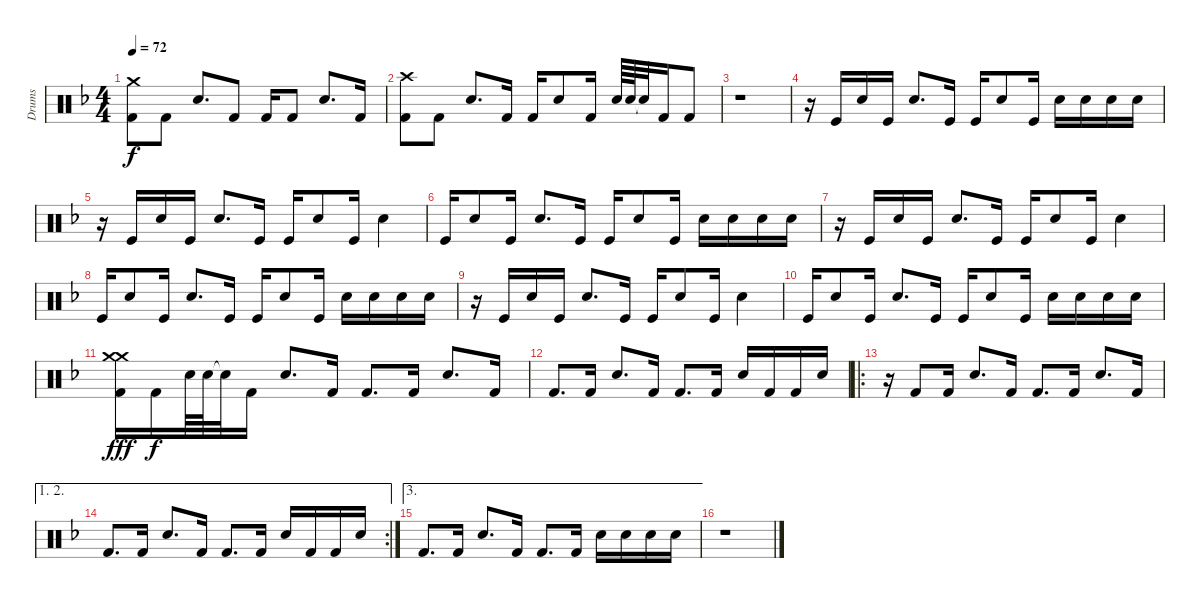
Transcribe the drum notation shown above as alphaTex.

\track ("Drums" "Drums") {instrument percussion}
\staff {score}
\articulation defaults
\ts (4 4)
\tempo 72
\clef neutral
\ks dminor
("Crash medium (hit)" "Kick (hit) 2").8{dy f} "Kick (hit) 2".8 "Snare (hit) 2".8{d} "Kick (hit) 2".8 "Kick (hit) 2".16 "Kick (hit) 2".8 "Snare (hit) 2".8{d} "Kick (hit) 2".16 |
("Crash high (hit)" "Kick (hit) 2").8 "Kick (hit) 2".8 "Snare (hit) 2".8{d} "Kick (hit) 2".16 "Kick (hit) 2".16 "Snare (hit) 2".8 "Kick (hit) 2".16 "Snare (hit) 2".64 "Snare (hit) 2".64 "Snare (hit)"{t}.32 "Kick (hit) 2".16 "Kick (hit) 2".8 |
r.1 |
r.16 "Kick (hit)".16 "Electric Snare (hit)".16 "Kick (hit)".16 "Electric Snare (hit)".8{d} "Kick (hit)".16 "Kick (hit)".16 "Electric Snare (hit)".8 "Kick (hit)".16 "Electric Snare (hit)".16 "Electric Snare (hit)".16 "Electric Snare (hit)".16 "Electric Snare (hit)".16 |
r.16 "Kick (hit)".16 "Electric Snare (hit)".16 "Kick (hit)".16 "Electric Snare (hit)".8{d} "Kick (hit)".16 "Kick (hit)".16 "Electric Snare (hit)".8 "Kick (hit)".16 "Electric Snare (hit)".4 |
"Kick (hit)".16 "Electric Snare (hit)".8 "Kick (hit)".16 "Electric Snare (hit)".8{d} "Kick (hit)".16 "Kick (hit)".16 "Electric Snare (hit)".8 "Kick (hit)".16 "Electric Snare (hit)".16 "Electric Snare (hit)".16 "Electric Snare (hit)".16 "Electric Snare (hit)".16 |
r.16 "Kick (hit)".16 "Electric Snare (hit)".16 "Kick (hit)".16 "Electric Snare (hit)".8{d} "Kick (hit)".16 "Kick (hit)".16 "Electric Snare (hit)".8 "Kick (hit)".16 "Electric Snare (hit)".4 |
"Kick (hit)".16 "Electric Snare (hit)".8 "Kick (hit)".16 "Electric Snare (hit)".8{d} "Kick (hit)".16 "Kick (hit)".16 "Electric Snare (hit)".8 "Kick (hit)".16 "Electric Snare (hit)".16 "Electric Snare (hit)".16 "Electric Snare (hit)".16 "Electric Snare (hit)".16 |
r.16 "Kick (hit)".16 "Electric Snare (hit)".16 "Kick (hit)".16 "Electric Snare (hit)".8{d} "Kick (hit)".16 "Kick (hit)".16 "Electric Snare (hit)".8 "Kick (hit)".16 "Electric Snare (hit)".4 |
"Kick (hit)".16 "Electric Snare (hit)".8 "Kick (hit)".16 "Electric Snare (hit)".8{d} "Kick (hit)".16 "Kick (hit)".16 "Electric Snare (hit)".8 "Kick (hit)".16 "Electric Snare (hit)".16 "Electric Snare (hit)".16 "Electric Snare (hit)".16 "Electric Snare (hit)".16 |
("Crash medium (hit)" "Crash medium (hit)" "Kick (hit) 2").16{dy fff} "Kick (hit) 2".16{dy f} "Snare (hit) 2".64 "Snare (hit) 2".64 "Snare (hit)"{t}.32 "Kick (hit) 2".16 "Snare (hit) 2".8{d} "Kick (hit) 2".16 "Kick (hit) 2".8{d} "Kick (hit) 2".16 "Snare (hit) 2".8{d} "Kick (hit) 2".16 |
"Kick (hit) 2".8{d} "Kick (hit) 2".16 "Snare (hit) 2".8{d} "Kick (hit) 2".16 "Kick (hit) 2".8{d} "Kick (hit) 2".16 "Snare (hit) 2".16 "Kick (hit) 2".16 "Kick (hit) 2".16 "Snare (hit) 2".16 |
\ro
r.16 "Kick (hit) 2".8 "Kick (hit) 2".16 "Snare (hit) 2".8{d} "Kick (hit) 2".16 "Kick (hit) 2".8{d} "Kick (hit) 2".16 "Snare (hit) 2".8{d} "Kick (hit) 2".16 |
\ae (1 2)
\rc 2 "Kick (hit) 2".8{d} "Kick (hit) 2".16 "Snare (hit) 2".8{d} "Kick (hit) 2".16 "Kick (hit) 2".8{d} "Kick (hit) 2".16 "Snare (hit) 2".16 "Kick (hit) 2".16 "Kick (hit) 2".16 "Snare (hit) 2".16
|
\ae 3 "Kick (hit) 2".8{d} "Kick (hit) 2".16 "Snare (hit) 2".8{d} "Kick (hit) 2".16 "Kick (hit) 2".8{d} "Kick (hit) 2".16 "Snare (hit) 2".16 "Snare (hit) 2".16 "Snare (hit) 2".16 "Snare (hit) 2".16
|
r.1
